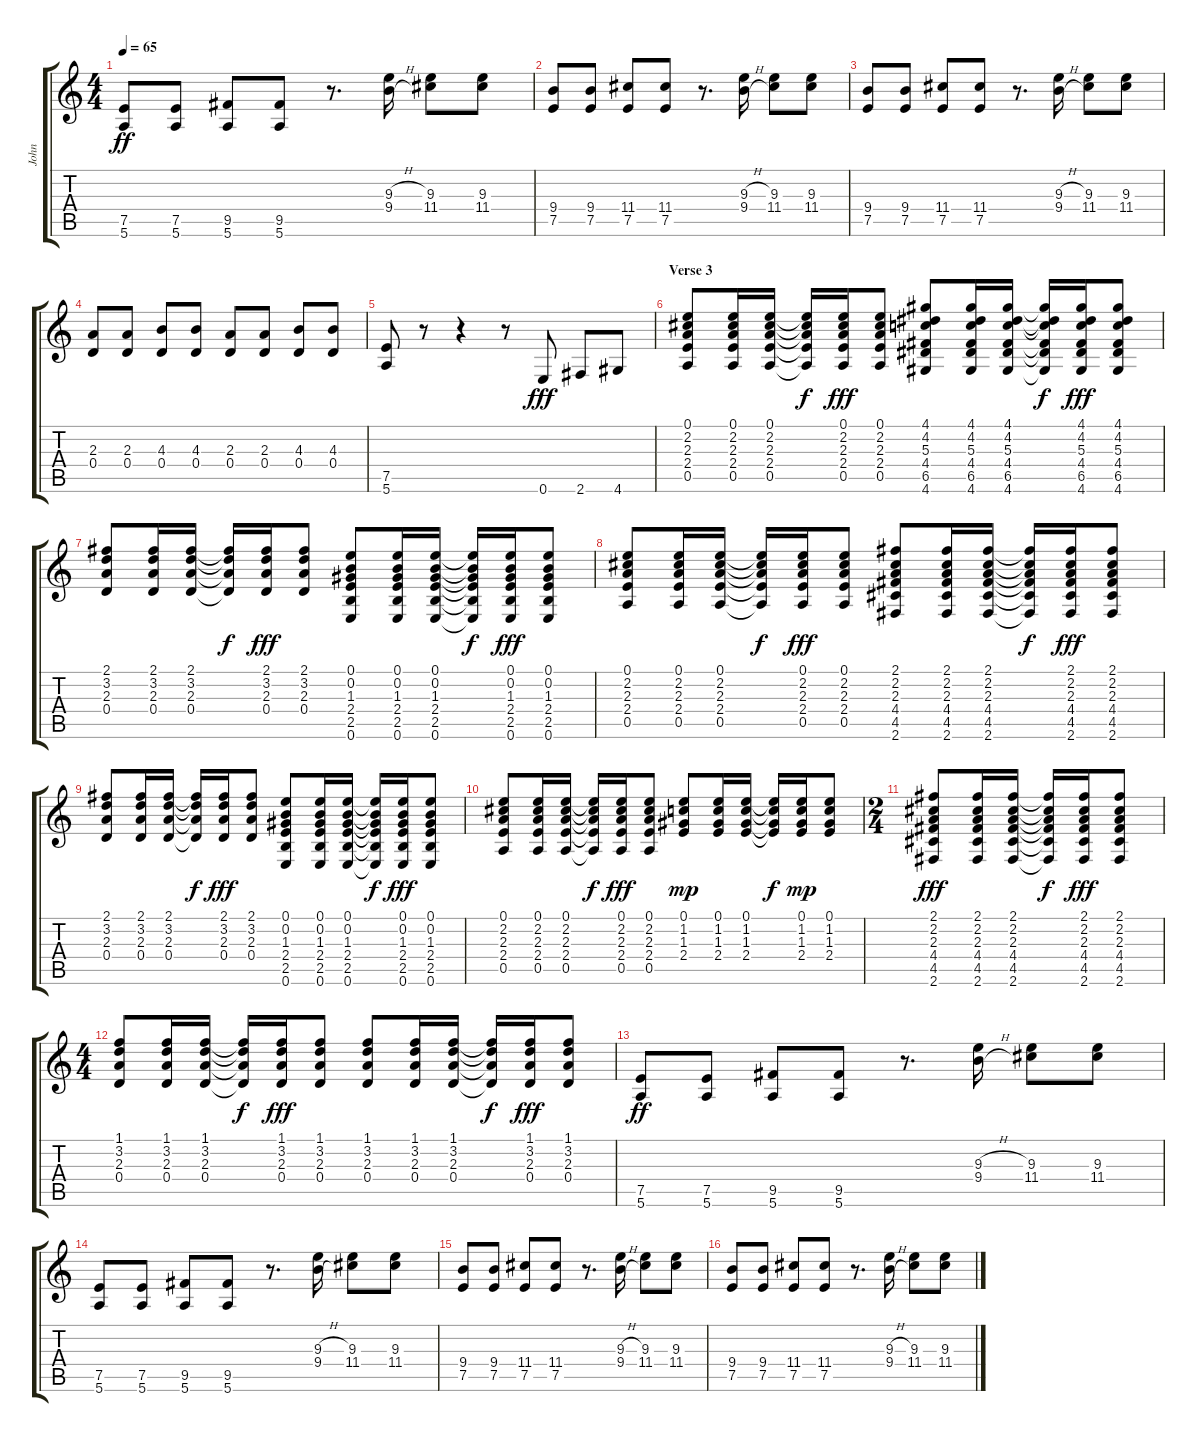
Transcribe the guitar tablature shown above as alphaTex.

\track ("John" "John") {instrument electricguitarjazz}
\staff {score tabs}
\tuning (E4 B3 G3 D3 A2 E2) {hide}
\ts (4 4)
\tempo 65
\clef g2
\ks c
(7.5 5.6).8{dy ff} (7.5 5.6).8 (9.5 5.6).8 (9.5 5.6).8 r.8{d} (9.3{h} 9.4{h}).16 (9.3 11.4).8 (9.3 11.4).8 |
(9.4 7.5).8 (9.4 7.5).8 (11.4 7.5).8 (11.4 7.5).8 r.8{d} (9.3{h} 9.4{h}).16 (9.3 11.4).8 (9.3 11.4).8 |
(9.4 7.5).8 (9.4 7.5).8 (11.4 7.5).8 (11.4 7.5).8 r.8{d} (9.3{h} 9.4{h}).16 (9.3 11.4).8 (9.3 11.4).8 |
(2.3 0.4).8 (2.3 0.4).8 (4.3 0.4).8 (4.3 0.4).8 (2.3 0.4).8 (2.3 0.4).8 (4.3 0.4).8 (4.3 0.4).8 |
(7.5 5.6).8 r.8 r.4 r.8 0.6.8{dy fff volume 15 instrument electricguitarjazz} 2.6.8 4.6.8 |
\section ("" "Verse 3")
(0.1 2.2 2.3 2.4 0.5).8 (0.1 2.2 2.3 2.4 0.5).16 (0.1 2.2 2.3 2.4 0.5).16 (0.1{t} 2.2{t} 2.3{t} 2.4{t} 0.5{t}).16{dy f} (0.1 2.2 2.3 2.4 0.5).16{dy fff} (0.1 2.2 2.3 2.4 0.5).8 (4.1 4.2 5.3 4.4 6.5 4.6).8 (4.1 4.2 5.3 4.4 6.5 4.6).16 (4.1 4.2 5.3 4.4 6.5 4.6).16 (4.1{t} 4.2{t} 5.3{t} 4.4{t} 6.5{t} 4.6{t}).16{dy f} (4.1 4.2 5.3 4.4 6.5 4.6).16{dy fff} (4.1 4.2 5.3 4.4 6.5 4.6).8 |
(2.1 3.2 2.3 0.4).8 (2.1 3.2 2.3 0.4).16 (2.1 3.2 2.3 0.4).16 (2.1{t} 3.2{t} 2.3{t} 0.4{t}).16{dy f} (2.1 3.2 2.3 0.4).16{dy fff} (2.1 3.2 2.3 0.4).8 (0.1 0.2 1.3 2.4 2.5 0.6).8 (0.1 0.2 1.3 2.4 2.5 0.6).16 (0.1 0.2 1.3 2.4 2.5 0.6).16 (0.1{t} 0.2{t} 1.3{t} 2.4{t} 2.5{t} 0.6{t}).16{dy f} (0.1 0.2 1.3 2.4 2.5 0.6).16{dy fff} (0.1 0.2 1.3 2.4 2.5 0.6).8 |
(0.1 2.2 2.3 2.4 0.5).8 (0.1 2.2 2.3 2.4 0.5).16 (0.1 2.2 2.3 2.4 0.5).16 (0.1{t} 2.2{t} 2.3{t} 2.4{t} 0.5{t}).16{dy f} (0.1 2.2 2.3 2.4 0.5).16{dy fff} (0.1 2.2 2.3 2.4 0.5).8 (2.1 2.2 2.3 4.4 4.5 2.6).8 (2.1 2.2 2.3 4.4 4.5 2.6).16 (2.1 2.2 2.3 4.4 4.5 2.6).16 (2.1{t} 2.2{t} 2.3{t} 4.4{t} 4.5{t} 2.6{t}).16{dy f} (2.1 2.2 2.3 4.4 4.5 2.6).16{dy fff} (2.1 2.2 2.3 4.4 4.5 2.6).8 |
(2.1 3.2 2.3 0.4).8 (2.1 3.2 2.3 0.4).16 (2.1 3.2 2.3 0.4).16 (2.1{t} 3.2{t} 2.3{t} 0.4{t}).16{dy f} (2.1 3.2 2.3 0.4).16{dy fff} (2.1 3.2 2.3 0.4).8 (0.1 0.2 1.3 2.4 2.5 0.6).8 (0.1 0.2 1.3 2.4 2.5 0.6).16 (0.1 0.2 1.3 2.4 2.5 0.6).16 (0.1{t} 0.2{t} 1.3{t} 2.4{t} 2.5{t} 0.6{t}).16{dy f} (0.1 0.2 1.3 2.4 2.5 0.6).16{dy fff} (0.1 0.2 1.3 2.4 2.5 0.6).8 |
(0.1 2.2 2.3 2.4 0.5).8 (0.1 2.2 2.3 2.4 0.5).16 (0.1 2.2 2.3 2.4 0.5).16 (0.1{t} 2.2{t} 2.3{t} 2.4{t} 0.5{t}).16{dy f} (0.1 2.2 2.3 2.4 0.5).16{dy fff} (0.1 2.2 2.3 2.4 0.5).8 (0.1 1.2 1.3 2.4).8{dy mp} (0.1 1.2 1.3 2.4).16 (0.1 1.2 1.3 2.4).16 (0.1{t} 1.2{t} 1.3{t} 2.4{t}).16{dy f} (0.1 1.2 1.3 2.4).16{dy mp} (0.1 1.2 1.3 2.4).8 |
\ts (2 4)
(2.1 2.2 2.3 4.4 4.5 2.6).8{dy fff} (2.1 2.2 2.3 4.4 4.5 2.6).16 (2.1 2.2 2.3 4.4 4.5 2.6).16 (2.1{t} 2.2{t} 2.3{t} 4.4{t} 4.5{t} 2.6{t}).16{dy f} (2.1 2.2 2.3 4.4 4.5 2.6).16{dy fff} (2.1 2.2 2.3 4.4 4.5 2.6).8 |
\ts (4 4)
(1.1 3.2 2.3 0.4).8 (1.1 3.2 2.3 0.4).16 (1.1 3.2 2.3 0.4).16 (1.1{t} 3.2{t} 2.3{t} 0.4{t}).16{dy f} (1.1 3.2 2.3 0.4).16{dy fff} (1.1 3.2 2.3 0.4).8 (1.1 3.2 2.3 0.4).8 (1.1 3.2 2.3 0.4).16 (1.1 3.2 2.3 0.4).16 (1.1{t} 3.2{t} 2.3{t} 0.4{t}).16{dy f} (1.1 3.2 2.3 0.4).16{dy fff} (1.1 3.2 2.3 0.4).8 |
(7.5 5.6).8{dy ff} (7.5 5.6).8 (9.5 5.6).8 (9.5 5.6).8 r.8{d} (9.3{h} 9.4{h}).16 (9.3 11.4).8 (9.3 11.4).8 |
(7.5 5.6).8 (7.5 5.6).8 (9.5 5.6).8 (9.5 5.6).8 r.8{d} (9.3{h} 9.4{h}).16 (9.3 11.4).8 (9.3 11.4).8 |
(9.4 7.5).8 (9.4 7.5).8 (11.4 7.5).8 (11.4 7.5).8 r.8{d} (9.3{h} 9.4{h}).16 (9.3 11.4).8 (9.3 11.4).8 |
(9.4 7.5).8 (9.4 7.5).8 (11.4 7.5).8 (11.4 7.5).8 r.8{d} (9.3{h} 9.4{h}).16 (9.3 11.4).8 (9.3 11.4).8
